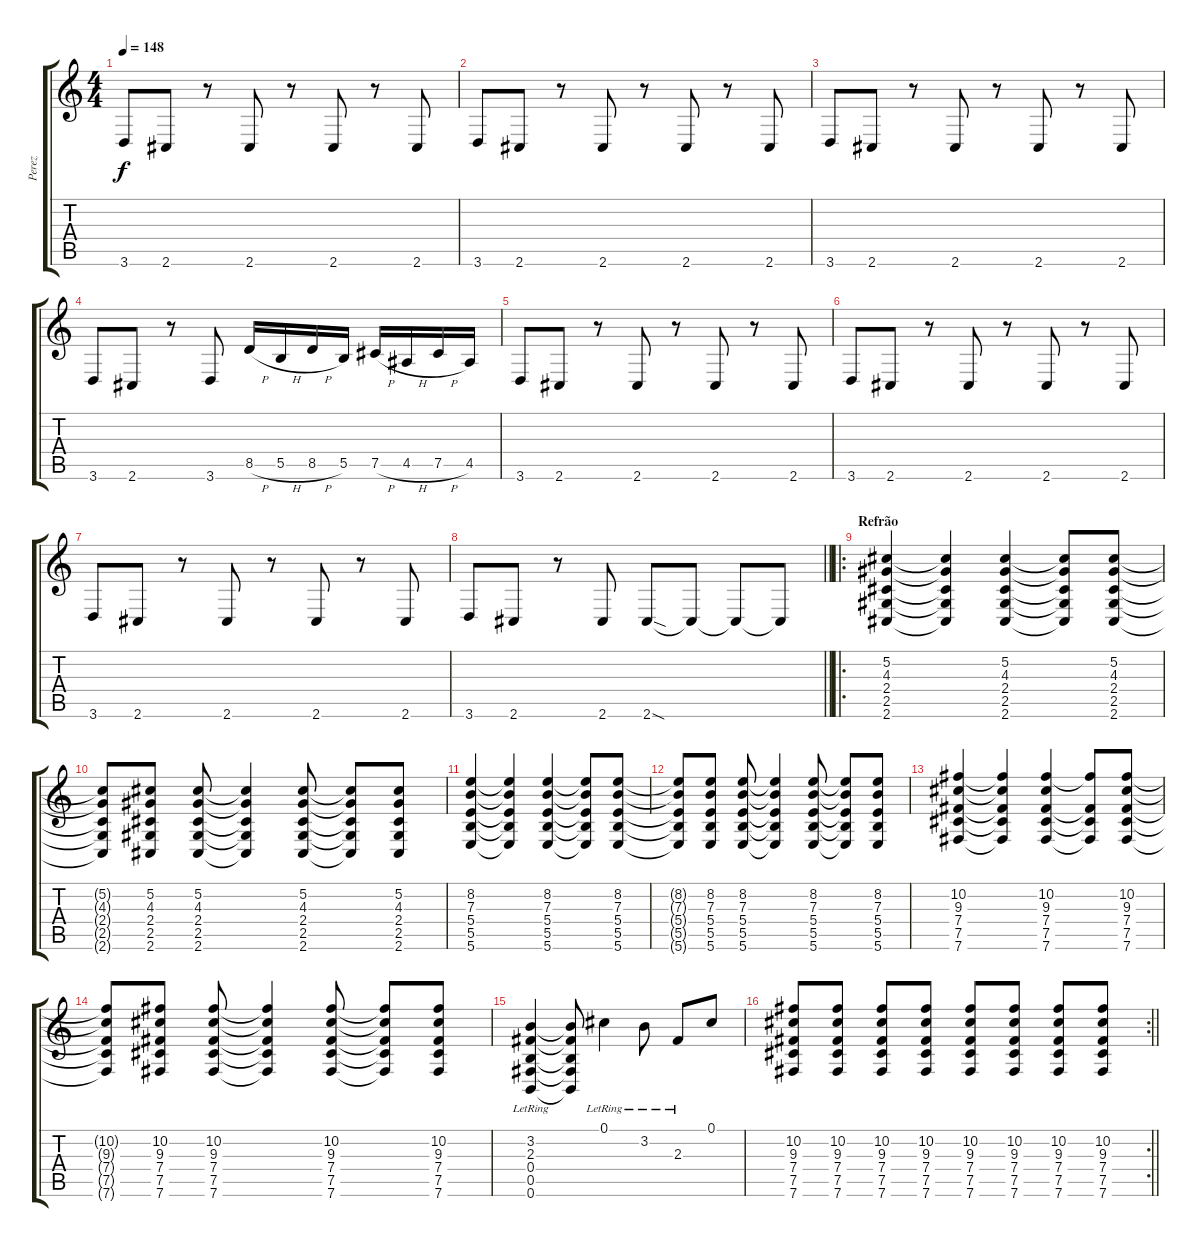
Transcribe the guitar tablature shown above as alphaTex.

\track ("Perez" "Perez") {instrument distortionguitar}
\staff {score tabs}
\tuning (Db4 Ab3 E3 B2 Gb2 B1) {hide}
\ts (4 4)
\tempo 148
\clef g2
\ks c
3.6.8{dy f} 2.6.8 r.8 2.6.8 r.8 2.6.8 r.8 2.6.8 |
3.6.8 2.6.8 r.8 2.6.8 r.8 2.6.8 r.8 2.6.8 |
3.6.8 2.6.8 r.8 2.6.8 r.8 2.6.8 r.8 2.6.8 |
3.6.8 2.6.8 r.8 3.6.8 8.5{h}.16 5.5{h}.16 8.5{h}.16 5.5.16 7.5{h}.16 4.5{h}.16 7.5{h}.16 4.5.16 |
3.6.8 2.6.8 r.8 2.6.8 r.8 2.6.8 r.8 2.6.8 |
3.6.8 2.6.8 r.8 2.6.8 r.8 2.6.8 r.8 2.6.8 |
3.6.8 2.6.8 r.8 2.6.8 r.8 2.6.8 r.8 2.6.8 |
\barLineRight lightlight
3.6.8 2.6.8 r.8 2.6.8 2.6{sod}.8 2.6{t}.8 2.6{t}.8 2.6{t}.8 |
\ro
\section ("" "Refrão")
(5.2 4.3 2.4 2.5 2.6).4 (5.2{t} 4.3{t} 2.4{t} 2.5{t} 2.6{t}).4 (5.2 4.3 2.4 2.5 2.6).4 (5.2{t} 4.3{t} 2.4{t} 2.5{t} 2.6{t}).8 (5.2 4.3 2.4 2.5 2.6).8 |
(5.2{t} 4.3{t} 2.4{t} 2.5{t} 2.6{t}).8 (5.2 4.3 2.4 2.5 2.6).8 (5.2 4.3 2.4 2.5 2.6).8 (5.2{t} 4.3{t} 2.4{t} 2.5{t} 2.6{t}).4 (5.2 4.3 2.4 2.5 2.6).8 (5.2{t} 4.3{t} 2.4{t} 2.5{t} 2.6{t}).8 (5.2 4.3 2.4 2.5 2.6).8 |
(8.2 7.3 5.4 5.5 5.6).4 (8.2{t} 7.3{t} 5.4{t} 5.5{t} 5.6{t}).4 (8.2 7.3 5.4 5.5 5.6).4 (8.2{t} 7.3{t} 5.4{t} 5.5{t} 5.6{t}).8 (8.2 7.3 5.4 5.5 5.6).8 |
(8.2{t} 7.3{t} 5.4{t} 5.5{t} 5.6{t}).8 (8.2 7.3 5.4 5.5 5.6).8 (8.2 7.3 5.4 5.5 5.6).8 (8.2{t} 7.3{t} 5.4{t} 5.5{t} 5.6{t}).4 (8.2 7.3 5.4 5.5 5.6).8 (8.2{t} 7.3{t} 5.4{t} 5.5{t} 5.6{t}).8 (8.2 7.3 5.4 5.5 5.6).8 |
(10.2 9.3 7.4 7.5 7.6).4 (10.2{t} 9.3{t} 7.4{t} 7.5{t} 7.6{t}).4 (10.2 9.3 7.4 7.5 7.6).4 (10.2{t} 7.4{t} 7.5{t} 7.6{t}).8 (10.2 9.3 7.4 7.5 7.6).8 |
(10.2{t} 9.3{t} 7.4{t} 7.5{t} 7.6{t}).8 (10.2 9.3 7.4 7.5 7.6).8 (10.2 9.3 7.4 7.5 7.6).8 (10.2{t} 9.3{t} 7.4{t} 7.5{t} 7.6{t}).4 (10.2 9.3 7.4 7.5 7.6).8 (10.2{t} 9.3{t} 7.4{t} 7.5{t} 7.6{t}).8 (10.2 9.3 7.4 7.5 7.6).8 |
(3.2{lr} 2.3{lr} 0.4{lr} 0.5{lr} 0.6{lr}).4 (3.2{t} 2.3{t} 0.4{t} 0.5{t} 0.6{t}).8 0.1{lr}.4 3.2{lr}.8 2.3{lr}.8 0.1.8 |
\rc 2
\barLineRight lightlight
(10.2 9.3 7.4 7.5 7.6).8 (10.2 9.3 7.4 7.5 7.6).8 (10.2 9.3 7.4 7.5 7.6).8 (10.2 9.3 7.4 7.5 7.6).8 (10.2 9.3 7.4 7.5 7.6).8 (10.2 9.3 7.4 7.5 7.6).8 (10.2 9.3 7.4 7.5 7.6).8 (10.2 9.3 7.4 7.5 7.6).8
